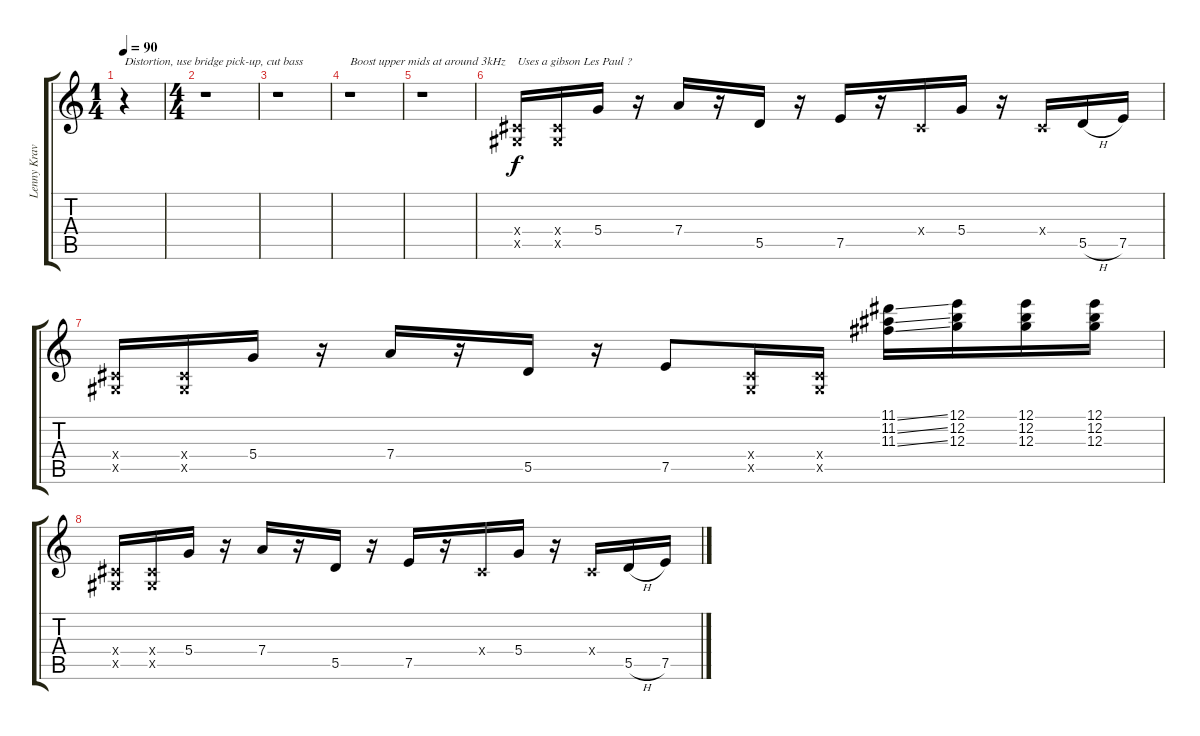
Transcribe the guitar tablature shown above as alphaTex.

\track ("Lenny Kravitz" "Lenny Krav") {instrument overdrivenguitar}
\staff {score tabs}
\tuning (E4 B3 G3 D3 A2 E2) {hide}
\ts (1 4)
\tempo 90
\clef g2
\ks c
r.4{txt "Distortion, use bridge pick-up, cut bass" dy f instrument overdrivenguitar} |
\ts (4 4)
r.1 |
r.1 |
r.1{txt "Boost upper mids at around 3kHz"} |
r.1 |
(-1.4{x} -1.5{x}).16{txt "Uses a gibson Les Paul ?"} (-1.4{x} -1.5{x}).16 5.4.16 r.16 7.4.16 r.16 5.5.16 r.16 7.5.16 r.16 -1.4{x}.16 5.4.16 r.16 -1.4{x}.16 5.5{h}.16 7.5.16 |
(-1.4{x} -1.5{x}).16 (-1.4{x} -1.5{x}).16 5.4.16 r.16 7.4.16 r.16 5.5.16 r.16 7.5.8 (-1.4{x} -1.5{x}).16 (-1.4{x} -1.5{x}).16 (11.1{ss} 11.2{ss} 11.3{ss}).16 (12.1 12.2 12.3).16 (12.1 12.2 12.3).16 (12.1 12.2 12.3).16 |
(-1.4{x} -1.5{x}).16 (-1.4{x} -1.5{x}).16 5.4.16 r.16 7.4.16 r.16 5.5.16 r.16 7.5.16 r.16 -1.4{x}.16 5.4.16 r.16 -1.4{x}.16 5.5{h}.16 7.5.16
